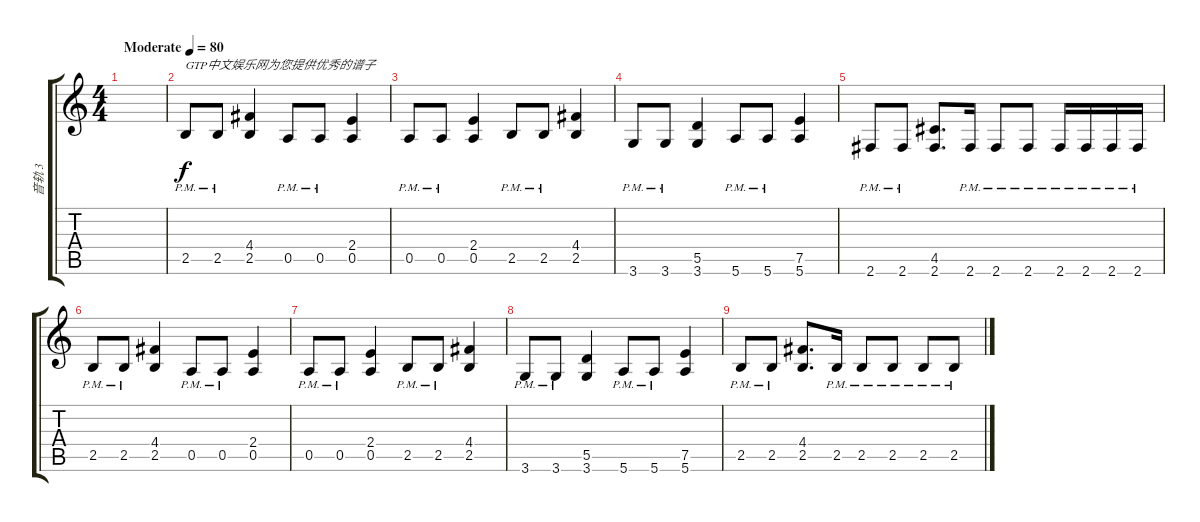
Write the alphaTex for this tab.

\track ("音轨 3" "音轨 3") {instrument distortionguitar}
\staff {score tabs}
\tuning (E4 B3 G3 D3 A2 E2) {hide}
\ts (4 4)
\tempo (80 "Moderate")
\clef g2
\ks c
|
2.5{pm}.8{txt "GTP中文娱乐网为您提供优秀的谱子"} 2.5{pm}.8 (4.4 2.5).4 0.5{pm}.8 0.5{pm}.8 (2.4 0.5).4 |
0.5{pm}.8 0.5{pm}.8 (2.4 0.5).4 2.5{pm}.8 2.5{pm}.8 (4.4 2.5).4 |
3.6{pm}.8 3.6{pm}.8 (5.5 3.6).4 5.6{pm}.8 5.6{pm}.8 (7.5 5.6).4 |
2.6{pm}.8 2.6{pm}.8 (4.5 2.6).8{d} 2.6{pm}.16 2.6{pm}.8 2.6{pm}.8 2.6{pm}.16 2.6{pm}.16 2.6{pm}.16 2.6{pm}.16 |
2.5{pm}.8 2.5{pm}.8 (4.4 2.5).4 0.5{pm}.8 0.5{pm}.8 (2.4 0.5).4 |
0.5{pm}.8 0.5{pm}.8 (2.4 0.5).4 2.5{pm}.8 2.5{pm}.8 (4.4 2.5).4 |
3.6{pm}.8 3.6{pm}.8 (5.5 3.6).4 5.6{pm}.8 5.6{pm}.8 (7.5 5.6).4 |
2.5{pm}.8 2.5{pm}.8 (4.4 2.5).8{d} 2.5{pm}.16 2.5{pm}.8 2.5{pm}.8 2.5{pm}.8 2.5{pm}.8
